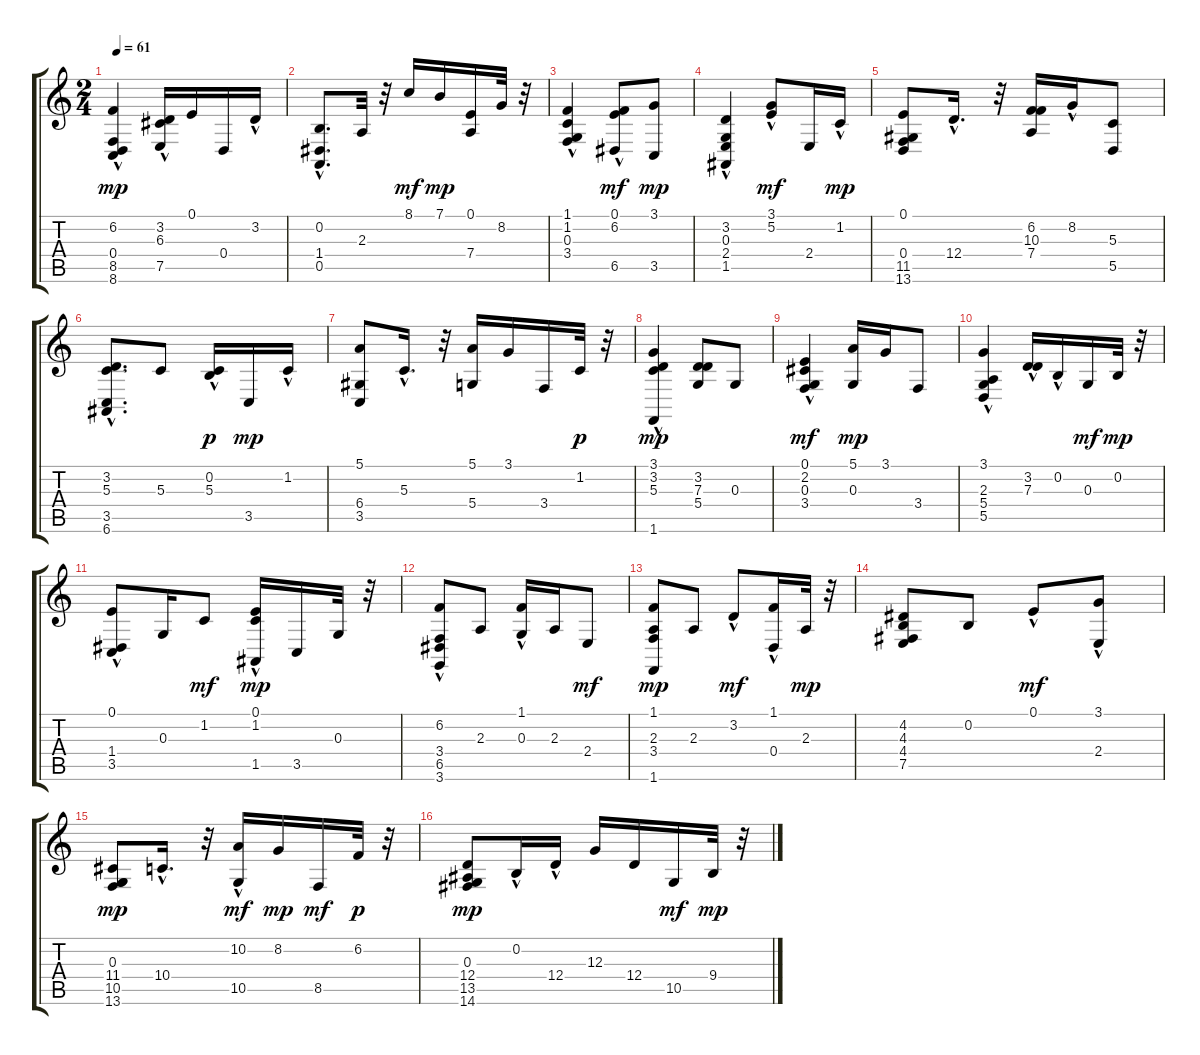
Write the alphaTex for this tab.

\track "" {instrument acousticgrandpiano}
\staff {score tabs}
\tuning (E4 B3 G3 D3 A2 E2) {hide}
\ts (2 4)
\tempo 61
\clef g2
\ks c
(6.2{hac} 0.4 8.5 8.6{hac}).4{dy mp} (3.2 6.3{hac} 7.5).16 0.1.16 0.4.16 3.2{hac}.16 |
(0.2{hac} 1.4{hac} 0.5{hac}).8{d} 2.3.32 r.32 8.1.16{dy mf} 7.1.16{dy mp} (0.1 7.4).16 8.2.32 r.32 |
(1.1{hac} 1.2{hac} 0.3{hac} 3.4).4 (0.1 6.2 6.5{hac}).8{dy mf} (3.1 3.5).8{dy mp} |
(3.2{hac} 0.3{hac} 2.4 1.5{hac}).4 (3.1 5.2{hac}).8{dy mf} 2.4.16 1.2{hac}.16{dy mp} |
(0.1 0.4 11.5 13.6).8 12.4{hac}.16{d} r.32 (6.2 10.3 7.4).16 8.2{hac}.16 (5.3 5.5).8 |
(3.2{hac} 5.3{hac} 3.5 6.6).8{d} 5.3.8 (0.2 5.3{hac}).16{dy p} 3.5.16{dy mp} 1.2{hac}.16 |
(5.1 6.4 3.5).8 5.3{hac}.16{d} r.32 (5.1 5.4).16 3.1.16 3.4.16 1.2.32{dy p} r.32 |
(3.1{hac} 3.2{hac} 5.3{hac} 1.6).4{dy mp} (3.2 7.3 5.4).8 0.3.8 |
(0.1{hac} 2.2 0.3{hac} 3.4).4{dy mf} (5.1 0.3).16{dy mp} 3.1.16 3.4.8 |
(3.1{hac} 2.3{hac} 5.4{hac} 5.5).4 (3.2{hac} 7.3).16 0.2{hac}.16 0.3.16{dy mf} 0.2.32{dy mp} r.32 |
(0.1{hac} 1.4 3.5).8 0.3.16 1.2.8{dy mf} (0.1{hac} 1.2 1.5{hac}).16{dy mp} 3.5.16 0.3.32 r.32 |
(6.2{hac} 3.4{hac} 6.5 3.6).8 2.3.8 (1.1 0.3{hac}).16 2.3.16 2.4.8{dy mf} |
(1.1 2.3 3.4 1.6).8{dy mp} 2.3.8 3.2{hac}.8{dy mf} (1.1{hac} 0.4).16 2.3.32{dy mp} r.32 |
(4.2 4.3 4.4 7.5).8 0.2.8 0.1{hac}.8{dy mf} (3.1{hac} 2.4).8 |
(0.3 11.4 10.5 13.6).8{dy mp} 10.4{hac}.16{d} r.32 (10.2 10.5{hac}).16{dy mf} 8.2.16{dy mp} 8.5.16{dy mf} 6.2.32{dy p} r.32 |
(0.3 12.4 13.5 14.6).8{dy mp} 0.2{hac}.16 12.4{hac}.16 12.3.16 12.4.16 10.5.16{dy mf} 9.4.32{dy mp} r.32
